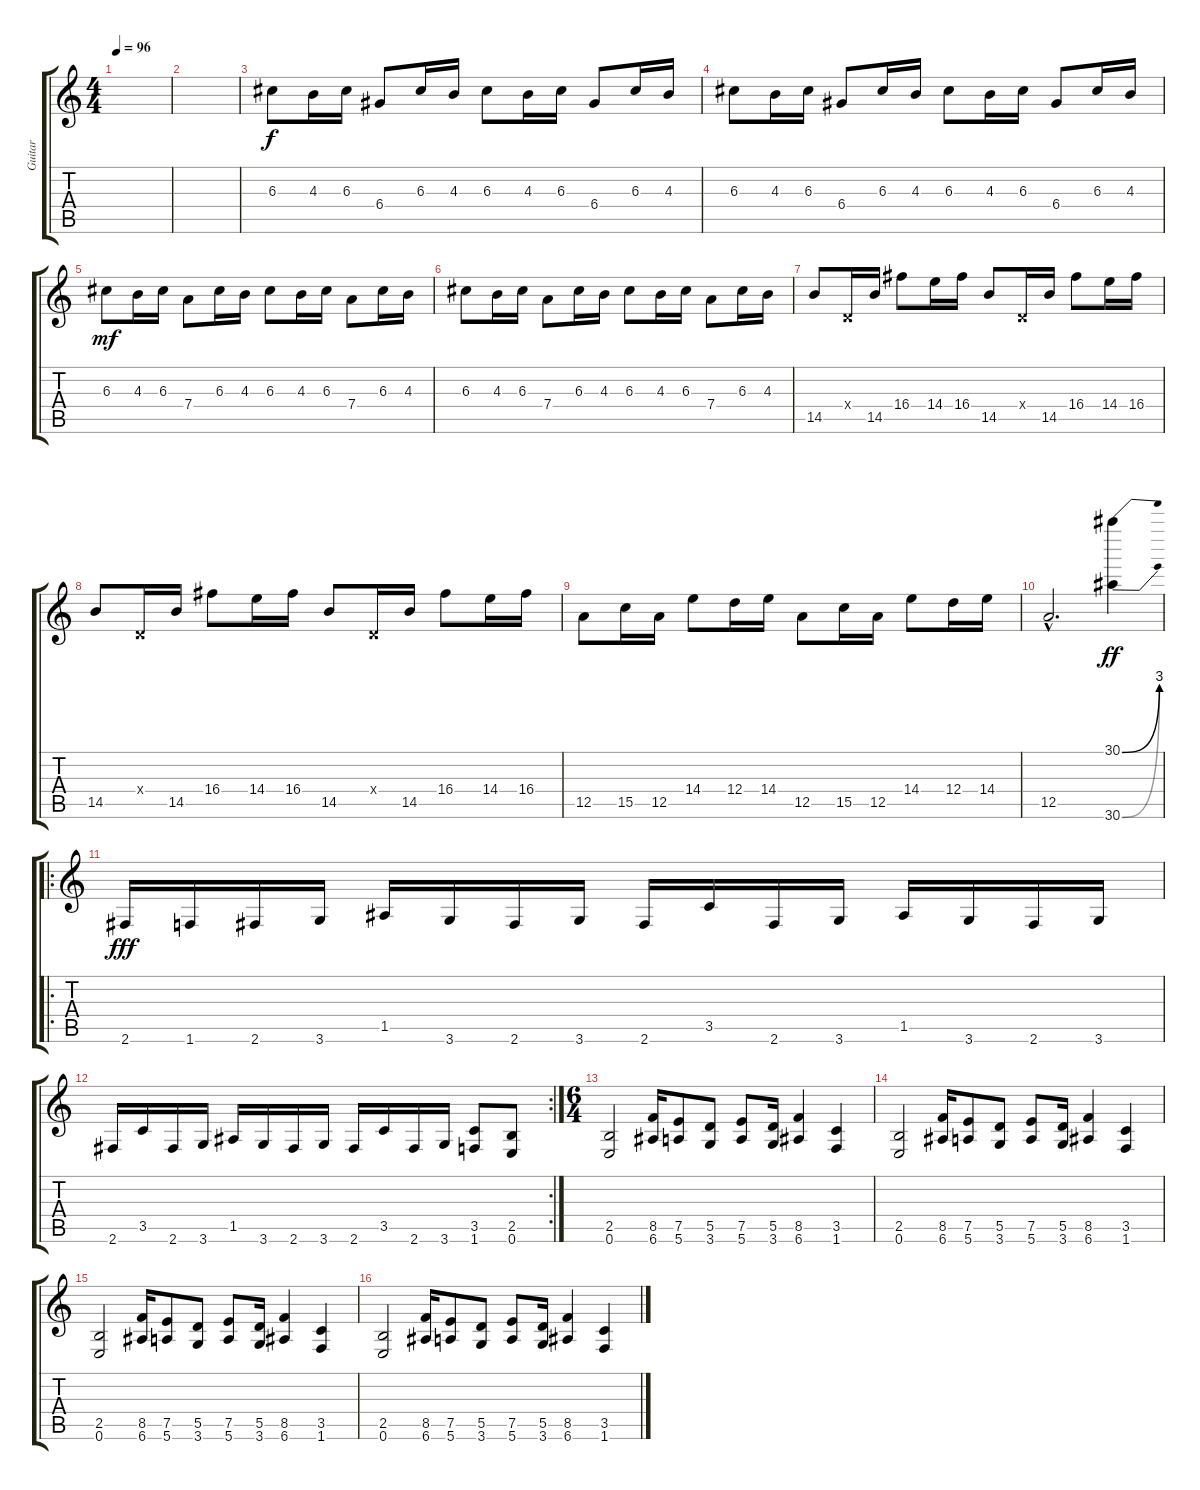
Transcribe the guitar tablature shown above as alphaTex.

\track ("Guitar" "Guitar") {instrument distortionguitar}
\staff {score tabs}
\tuning (E4 B3 G3 D3 A2 E2) {hide}
\ts (4 4)
\tempo 96
\clef g2
\ks c
|
|
6.3.8{volume 8 instrument electricgrandpiano} 4.3.16 6.3.16 6.4.8 6.3.16 4.3.16 6.3.8{instrument electricgrandpiano} 4.3.16 6.3.16 6.4.8 6.3.16 4.3.16 |
6.3.8{instrument electricgrandpiano} 4.3.16 6.3.16 6.4.8 6.3.16 4.3.16 6.3.8{instrument electricgrandpiano} 4.3.16 6.3.16 6.4.8 6.3.16 4.3.16 |
6.3.8{dy mf instrument electricgrandpiano} 4.3.16 6.3.16 7.4.8 6.3.16 4.3.16 6.3.8{instrument electricgrandpiano} 4.3.16 6.3.16 7.4.8 6.3.16 4.3.16 |
6.3.8{volume 11 instrument electricgrandpiano} 4.3.16 6.3.16 7.4.8 6.3.16 4.3.16 6.3.8{instrument electricgrandpiano} 4.3.16 6.3.16 7.4.8 6.3.16 4.3.16 |
14.5.8{volume 9 instrument electricgrandpiano} 0.4{x}.16 14.5.16 16.4.8 14.4.16 16.4.16 14.5.8{instrument electricgrandpiano} 0.4{x}.16 14.5.16 16.4.8 14.4.16 16.4.16 |
14.5.8{volume 9 instrument electricgrandpiano} 0.4{x}.16 14.5.16 16.4.8 14.4.16 16.4.16 14.5.8{instrument electricgrandpiano} 0.4{x}.16 14.5.16 16.4.8 14.4.16 16.4.16 |
12.5.8{instrument electricgrandpiano} 15.5.16 12.5.16 14.4.8 12.4.16 14.4.16 12.5.8{instrument electricgrandpiano} 15.5.16 12.5.16 14.4.8 12.4.16 14.4.16 |
12.5{hac}.2{d} (30.1{be (bend 0 0 60 12)} 30.6{be (bend 0 0 60 12)}).4{dy ff instrument stringensemble1} |
\ro
2.6.16{dy fff volume 16 instrument distortionguitar} 1.6.16 2.6.16 3.6.16 1.5.16 3.6.16 2.6.16 3.6.16 2.6.16 3.5.16 2.6.16 3.6.16 1.5.16 3.6.16 2.6.16 3.6.16 |
\rc 2
2.6.16 3.5.16 2.6.16 3.6.16 1.5.16 3.6.16 2.6.16 3.6.16 2.6.16 3.5.16 2.6.16 3.6.16 (3.5 1.6).8 (2.5 0.6).8 |
\ts (6 4)
(2.5 0.6).2 (8.5 6.6).16 (7.5 5.6).8 (5.5 3.6).8 (7.5 5.6).8 (5.5 3.6).16 (8.5 6.6).4 (3.5 1.6).4 |
(2.5 0.6).2 (8.5 6.6).16 (7.5 5.6).8 (5.5 3.6).8 (7.5 5.6).8 (5.5 3.6).16 (8.5 6.6).4 (3.5 1.6).4 |
(2.5 0.6).2 (8.5 6.6).16 (7.5 5.6).8 (5.5 3.6).8 (7.5 5.6).8 (5.5 3.6).16 (8.5 6.6).4 (3.5 1.6).4 |
(2.5 0.6).2 (8.5 6.6).16 (7.5 5.6).8 (5.5 3.6).8 (7.5 5.6).8 (5.5 3.6).16 (8.5 6.6).4 (3.5 1.6).4
